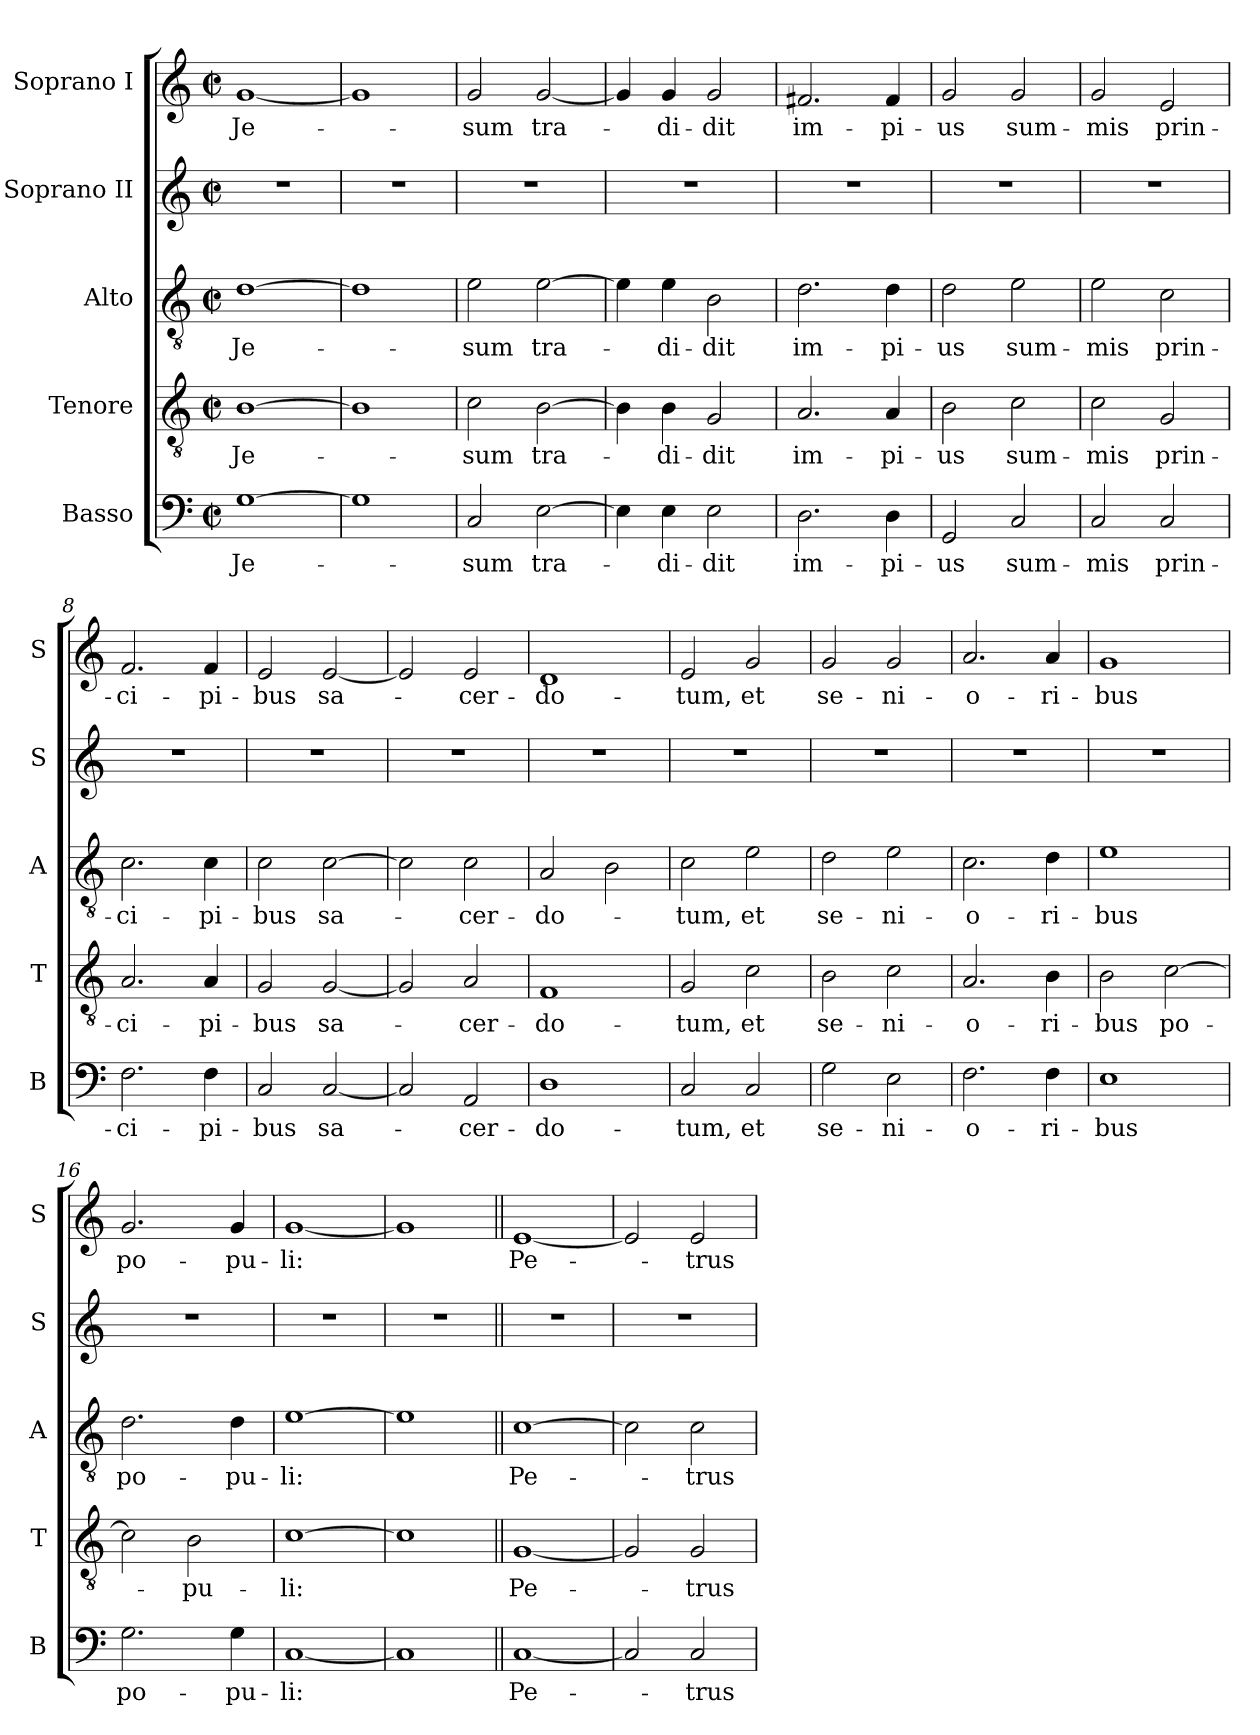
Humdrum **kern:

**kern	**text	**kern	**text	**kern	**text	**kern	**kern	**text
*part5	*part5	*part4	*part4	*part3	*part3	*part2	*part1	*part1
*staff5	*staff5	*staff4	*staff4	*staff3	*staff3	*staff2	*staff1	*staff1
*I"Basso	*	*I"Tenore	*	*I"Alto	*	*I"Soprano II	*I"Soprano I	*
*I'B	*	*I'T	*	*I'A	*	*I'S	*I'S	*
*clefF4	*	*clefGv2	*	*clefGv2	*	*clefG2	*clefG2	*
*k[]	*	*k[]	*	*k[]	*	*k[]	*k[]	*
*M2/2	*	*M2/2	*	*M2/2	*	*M2/2	*M2/2	*
*met(c|)	*	*met(c|)	*	*met(c|)	*	*met(c|)	*met(c|)	*
=1	=1	=1	=1	=1	=1	=1	=1	=1
[1G	Je-	[1B	Je-	[1d	Je-	1r	[1g	Je-
=2	=2	=2	=2	=2	=2	=2	=2	=2
1G]	.	1B]	.	1d]	.	1r	1g]	.
=3	=3	=3	=3	=3	=3	=3	=3	=3
2C/	-sum	2c\	-sum	2e\	-sum	1r	2g/	-sum
[2E\	tra-	[2B\	tra-	[2e\	tra-	.	[2g/	tra-
=4	=4	=4	=4	=4	=4	=4	=4	=4
4E\]	.	4B\]	.	4e\]	.	1r	4g/]	.
4E\	-di-	4B\	-di-	4e\	-di-	.	4g/	-di-
2E\	-dit	2G/	-dit	2B\	-dit	.	2g/	-dit
=5	=5	=5	=5	=5	=5	=5	=5	=5
2.D\	im-	2.A/	im-	2.d\	im-	1r	2.f#X/	im-
4D\	-pi-	4A/	-pi-	4d\	-pi-	.	4f#/	-pi-
=6	=6	=6	=6	=6	=6	=6	=6	=6
2GG/	-us	2B\	-us	2d\	-us	1r	2g/	-us
2C/	sum-	2c\	sum-	2e\	sum-	.	2g/	sum-
=7	=7	=7	=7	=7	=7	=7	=7	=7
2C/	-mis	2c\	-mis	2e\	-mis	1r	2g/	-mis
2C/	prin-	2G/	prin-	2c\	prin-	.	2e/	prin-
=8	=8	=8	=8	=8	=8	=8	=8	=8
2.F\	-ci-	2.A/	-ci-	2.c\	-ci-	1r	2.f/	-ci-
4F\	-pi-	4A/	-pi-	4c\	-pi-	.	4f/	-pi-
=9	=9	=9	=9	=9	=9	=9	=9	=9
2C/	-bus	2G/	-bus	2c\	-bus	1r	2e/	-bus
[2C/	sa-	[2G/	sa-	[2c\	sa-	.	[2e/	sa-
=10	=10	=10	=10	=10	=10	=10	=10	=10
2C/]	.	2G/]	.	2c\]	.	1r	2e/]	.
2AA/	-cer-	2A/	-cer-	2c\	-cer-	.	2e/	-cer-
=11	=11	=11	=11	=11	=11	=11	=11	=11
1D	-do-	1F	-do-	2A/	-do-	1r	1d	-do-
.	.	.	.	2B\	.	.	.	.
=12	=12	=12	=12	=12	=12	=12	=12	=12
2C/	-tum,	2G/	-tum,	2c\	-tum,	1r	2e/	-tum,
2C/	et	2c\	et	2e\	et	.	2g/	et
=13	=13	=13	=13	=13	=13	=13	=13	=13
2G\	se-	2B\	se-	2d\	se-	1r	2g/	se-
2E\	-ni-	2c\	-ni-	2e\	-ni-	.	2g/	-ni-
=14	=14	=14	=14	=14	=14	=14	=14	=14
2.F\	-o-	2.A/	-o-	2.c\	-o-	1r	2.a/	-o-
4F\	-ri-	4B\	-ri-	4d\	-ri-	.	4a/	-ri-
=15	=15	=15	=15	=15	=15	=15	=15	=15
1E	-bus	2B\	-bus	1e	-bus	1r	1g	-bus
.	.	[2c\	po-	.	.	.	.	.
=16	=16	=16	=16	=16	=16	=16	=16	=16
2.G\	po-	2c\]	.	2.d\	po-	1r	2.g/	po-
.	.	2B\	-pu-	.	.	.	.	.
4G\	-pu-	.	.	4d\	-pu-	.	4g/	-pu-
=17	=17	=17	=17	=17	=17	=17	=17	=17
[1C	-li:	[1c	-li:	[1e	-li:	1r	[1g	-li:
=18	=18	=18	=18	=18	=18	=18	=18	=18
1C]	.	1c]	.	1e]	.	1r	1g]	.
=19||	=19||	=19||	=19||	=19||	=19||	=19||	=19||	=19||
[1C	Pe-	[1G	Pe-	[1c	Pe-	1r	[1e	Pe-
=20	=20	=20	=20	=20	=20	=20	=20	=20
2C/]	.	2G/]	.	2c\]	.	1r	2e/]	.
2C/	-trus	2G/	-trus	2c\	-trus	.	2e/	-trus
=	=	=	=	=	=	=	=	=
*-	*-	*-	*-	*-	*-	*-	*-	*-
